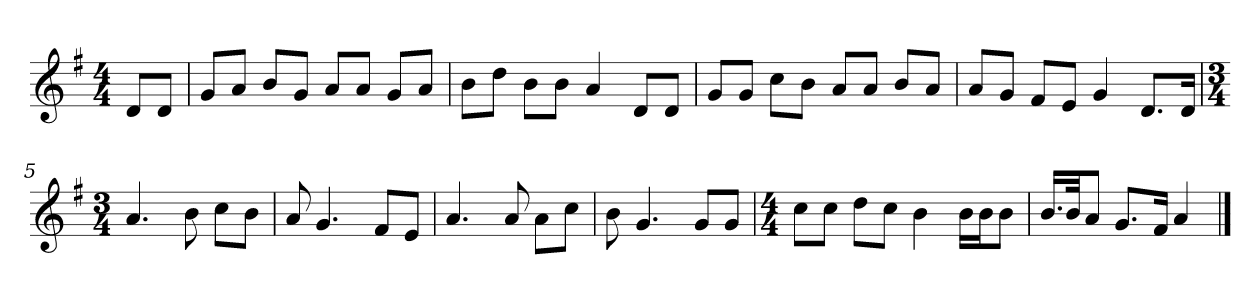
**kern
*part1
*staff1
*k[f#]
*M4/4
*MM120
=
8dL
8dJ
=1
8gL
8aJ
8bL
8gJ
8aL
8aJ
8gL
8aJ
=2
8bL
8ddJ
8bL
8bJ
4a
8dL
8dJ
=3
8gL
8gJ
8ccL
8bJ
8aL
8aJ
8bL
8aJ
=4
8aL
8gJ
8f#L
8eJ
4g
8.dL
16dJk
=5
*M3/4
4.a
8b
8ccL
8bJ
=6
8a
4.g
8f#L
8eJ
=7
4.a
8a
8aL
8ccJ
=8
8b
4.g
8gL
8gJ
=9
*M4/4
8ccL
8ccJ
8ddL
8ccJ
4b
16bLL
16bJ
8bJ
=10
16.bLL
32bJk
8aJ
8.gL
16f#Jk
4a
==
*-
